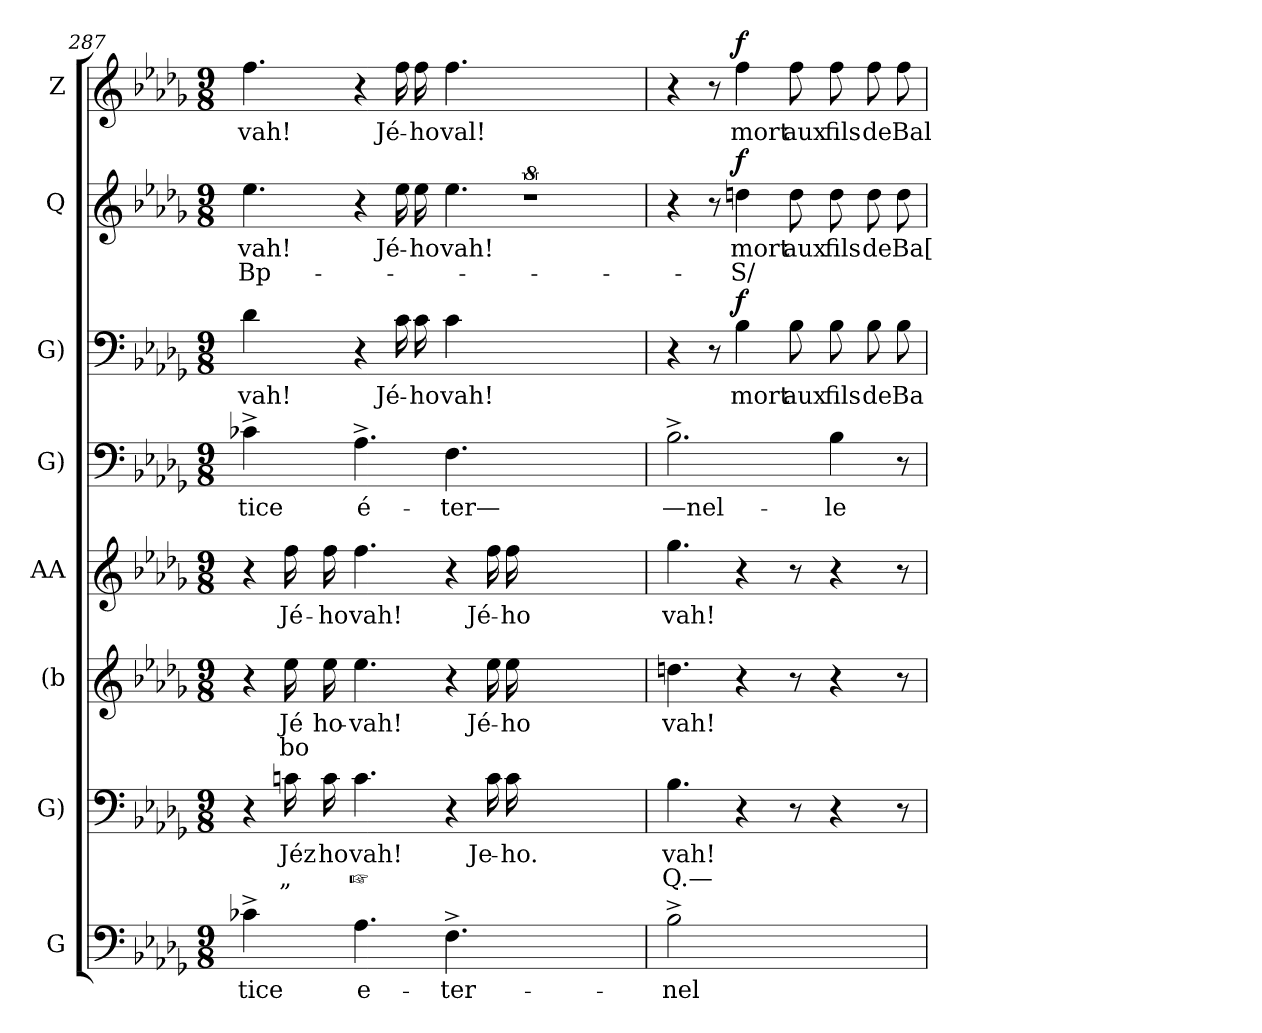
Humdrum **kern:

**kern	**text	**kern	**text	**text	**kern	**text	**text	**kern	**text	**kern	**text	**kern	**text	**dynam	**kern	**text	**text	**dynam	**kern	**text	**dynam
*part8	*part8	*part7	*part7	*part7	*part6	*part6	*part6	*part5	*part5	*part4	*part4	*part3	*part3	*part3	*part2	*part2	*part2	*part2	*part1	*part1	*part1
*staff8	*staff8	*staff7	*staff7	*staff7	*staff6	*staff6	*staff6	*staff5	*staff5	*staff4	*staff4	*staff3	*staff3	*staff3	*staff2	*staff2	*staff2	*staff2	*staff1	*staff1	*staff1
*I"G	*	*I"G)	*	*	*I"(b	*	*	*I"AA	*	*I"G)	*	*I"G)	*	*	*I"Q	*	*	*	*I"Z	*	*
*clefF4	*	*clefF4	*	*	*clefG2	*	*	*clefG2	*	*clefF4	*	*clefF4	*	*	*clefG2	*	*	*	*clefG2	*	*
*k[b-e-a-d-g-]	*	*k[b-e-a-d-g-]	*	*	*k[b-e-a-d-g-]	*	*	*k[b-e-a-d-g-]	*	*k[b-e-a-d-g-]	*	*k[b-e-a-d-g-]	*	*	*k[b-e-a-d-g-]	*	*	*	*k[b-e-a-d-g-]	*	*
*M9/8	*	*M9/8	*	*	*M9/8	*	*	*M9/8	*	*M9/8	*	*M9/8	*	*	*M9/8	*	*	*	*M9/8	*	*
=287	=287	=287	=287	=287	=287	=287	=287	=287	=287	=287	=287	=287	=287	=287	=287	=287	=287	=287	=287	=287	=287
4c-X^>i\	tice	4r	.	.	4r	.	.	4r	.	4c-X^>i\	tice	4d-i\	vah!	.	4.ee-i\	vah!	Bp-	.	4.ffi\	vah!	.
16ryy	.	16cni\	Jéz	„	16ee-i\	Jé	bo	16ffi\	Jé-	16ryy	.	16ryy	.	.	.	.	.	.	.	.	.
16ryy	.	16ci\	ho	.	16ee-i\	ho-	.	16ffi\	ho	16ryy	.	16ryy	.	.	.	.	.	.	.	.	.
4.A-i\	e-	4.ci\	vah!	☞	4.ee-i\	vah!	.	4.ffi\	vah!	4.A-^>i\	é-	4r	.	.	4r	.	.	.	4r	.	.
.	.	.	.	.	.	.	.	.	.	.	.	16ci\	Jé-	.	16ee-i\	Jé-	.	.	16ffi\	Jé-	.
.	.	.	.	.	.	.	.	.	.	.	.	16ci\	ho	.	16ee-i\	ho	.	.	16ffi\	ho	.
4.F^>i\	ter-	4r	.	.	4r	.	.	4r	.	4.Fi\	ter—	4ci\	vah!	.	4.ee-i\	vah!	.	.	4.ffi\	val!	.
.	.	16ci\	Je-	.	16ee-i\	Jé-	.	16ffi\	Jé-	.	.	8ryy	.	.	.	.	.	.	.	.	.
.	.	16ci\	ho.	.	16ee-i\	ho	.	16ffi\	ho	.	.	.	.	.	.	.	.	.	.	.	.
1ryy	.	1ryy	.	.	1ryy	.	.	1ryy	.	1ryy	.	1ryy	.	.	8%9r	.	.	.	1ryy	.	.
8ryy	.	8ryy	.	.	8ryy	.	.	8ryy	.	8ryy	.	8ryy	.	.	.	.	.	.	8ryy	.	.
!!LO:LB:g=z
=288	=288	=288	=288	=288	=288	=288	=288	=288	=288	=288	=288	=288	=288	=288	=288	=288	=288	=288	=288	=288	=288
2B-^>i\	nel-	4.B-i\	vah!	Q.—	4.ddni\	vah!	.	4.gg-i\	vah!	2.B-^>i\	—nel-	4r	.	.	4r	.	.	.	4r	.	.
.	.	.	.	.	.	.	.	.	.	.	.	8r	.	.	8r	.	.	.	8r	.	.
!	!	!	!	!	!	!	!	!	!	!	!	!	!	!LO:DY:a	!	!	!	!LO:DY:a	!	!	!LO:DY:a
.	.	4r	.	.	4r	.	.	4r	.	.	.	4B-i\	mort	f	4ddni\	mort	S/	f	4ffi\	mort	f
2ryy	.	.	.	.	.	.	.	.	.	.	.	.	.	.	.	.	.	.	.	.	.
.	.	8r	.	.	8r	.	.	8r	.	.	.	8B-i\	aux	.	8ddi\	aux	.	.	8ffi\	aux	.
.	.	4r	.	.	4r	.	.	4r	.	4B-i\	le	8B-i\	fils	.	8ddi\	fils	.	.	8ffi\	fils	.
.	.	.	.	.	.	.	.	.	.	.	.	8B-i\	de	.	8ddi\	de	.	.	8ffi\	de	.
8ryy	.	8r	.	.	8r	.	.	8r	.	8r	.	8B-i\	Ba	.	8ddi\	Ba[	.	.	8ffi\	Bal	.
=	=	=	=	=	=	=	=	=	=	=	=	=	=	=	=	=	=	=	=	=	=
*-	*-	*-	*-	*-	*-	*-	*-	*-	*-	*-	*-	*-	*-	*-	*-	*-	*-	*-	*-	*-	*-
